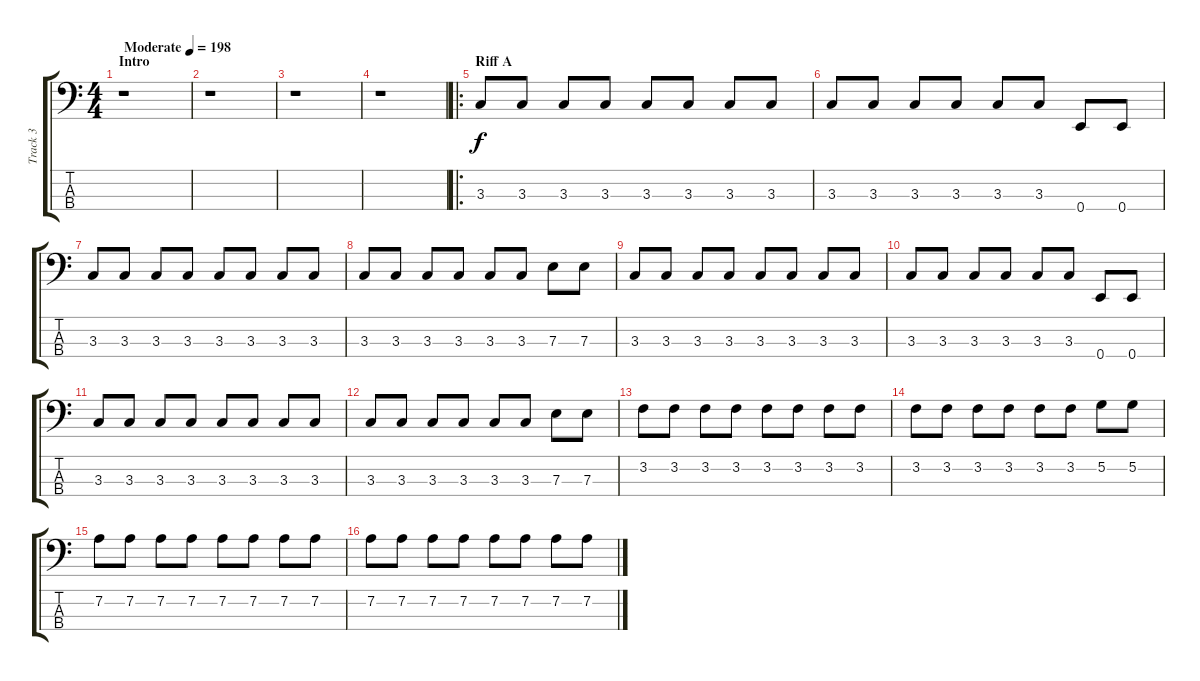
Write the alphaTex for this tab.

\track ("Track 3" "Track 3") {instrument electricbassfinger}
\staff {score tabs}
\tuning (G2 D2 A1 E1) {hide}
\ts (4 4)
\section ("" "Intro")
\tempo (198 "Moderate")
\clef f4
\ks c
r.1{dy f instrument electricbassfinger} |
r.1 |
r.1 |
r.1 |
\ro
\section ("" "Riff A")
3.3.8 3.3.8 3.3.8 3.3.8 3.3.8 3.3.8 3.3.8 3.3.8 |
3.3.8 3.3.8 3.3.8 3.3.8 3.3.8 3.3.8 0.4.8 0.4.8 |
3.3.8 3.3.8 3.3.8 3.3.8 3.3.8 3.3.8 3.3.8 3.3.8 |
3.3.8 3.3.8 3.3.8 3.3.8 3.3.8 3.3.8 7.3.8 7.3.8 |
3.3.8 3.3.8 3.3.8 3.3.8 3.3.8 3.3.8 3.3.8 3.3.8 |
3.3.8 3.3.8 3.3.8 3.3.8 3.3.8 3.3.8 0.4.8 0.4.8 |
3.3.8 3.3.8 3.3.8 3.3.8 3.3.8 3.3.8 3.3.8 3.3.8 |
3.3.8 3.3.8 3.3.8 3.3.8 3.3.8 3.3.8 7.3.8 7.3.8 |
3.2.8 3.2.8 3.2.8 3.2.8 3.2.8 3.2.8 3.2.8 3.2.8 |
3.2.8 3.2.8 3.2.8 3.2.8 3.2.8 3.2.8 5.2.8 5.2.8 |
7.2.8 7.2.8 7.2.8 7.2.8 7.2.8 7.2.8 7.2.8 7.2.8 |
7.2.8 7.2.8 7.2.8 7.2.8 7.2.8 7.2.8 7.2.8 7.2.8
